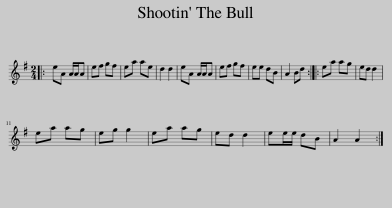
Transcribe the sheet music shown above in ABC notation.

X:1
L:1/8
M:2/4
I:linebreak $
K:G
V:1 treble
V:1
|: eA A/A/A | ef gf | ea ae | d2 d2 | eA A/A/A | %5
 ef gf | ee dB | A2 Bd :: ea ag | ed d2 |$ %10
 ea ag | eg g2 | ea ag | ed d2 | ee/e/ dB | %15
 A2 A2 :| %16
